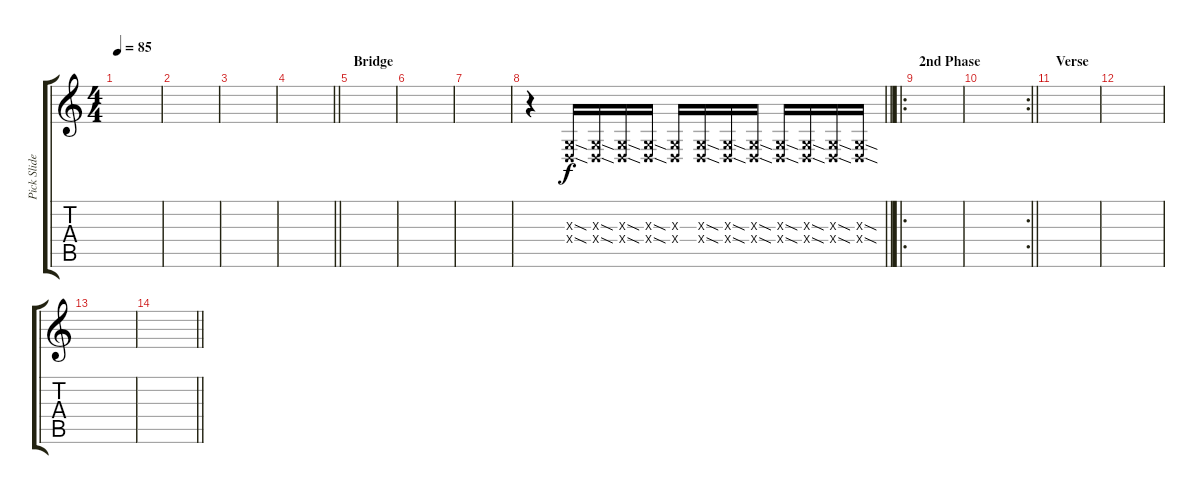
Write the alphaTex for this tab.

\track ("Pick Slide" "Pick Slide") {instrument guitarfretnoise}
\staff {score tabs}
\tuning (E4 B3 G3 D3 A2 E2) {hide}
\ts (4 4)
\tempo 85
\clef g2
\ks c
|
|
|
\barLineRight lightlight
|
\section ("" "Bridge")
|
|
|
\barLineRight lightlight
r.4 (0.3{sod x} 0.4{sod x}).16 (0.3{sod x} 0.4{sod x}).16 (0.3{sod x} 0.4{sod x}).16 (0.3{sod x} 0.4{sod x}).16 (0.3{x} 0.4{x}).16 (0.3{sod x} 0.4{sod x}).16 (0.3{sod x} 0.4{sod x}).16 (0.3{sod x} 0.4{sod x}).16 (0.3{sod x} 0.4{sod x}).16 (0.3{sod x} 0.4{sod x}).16 (0.3{sod x} 0.4{sod x}).16 (0.3{sod x} 0.4{sod x}).16 |
\ro
\section ("" "2nd Phase")
|
\rc 2
\barLineRight lightlight
|
\section ("" "Verse")
|
|
|
\barLineRight lightlight
